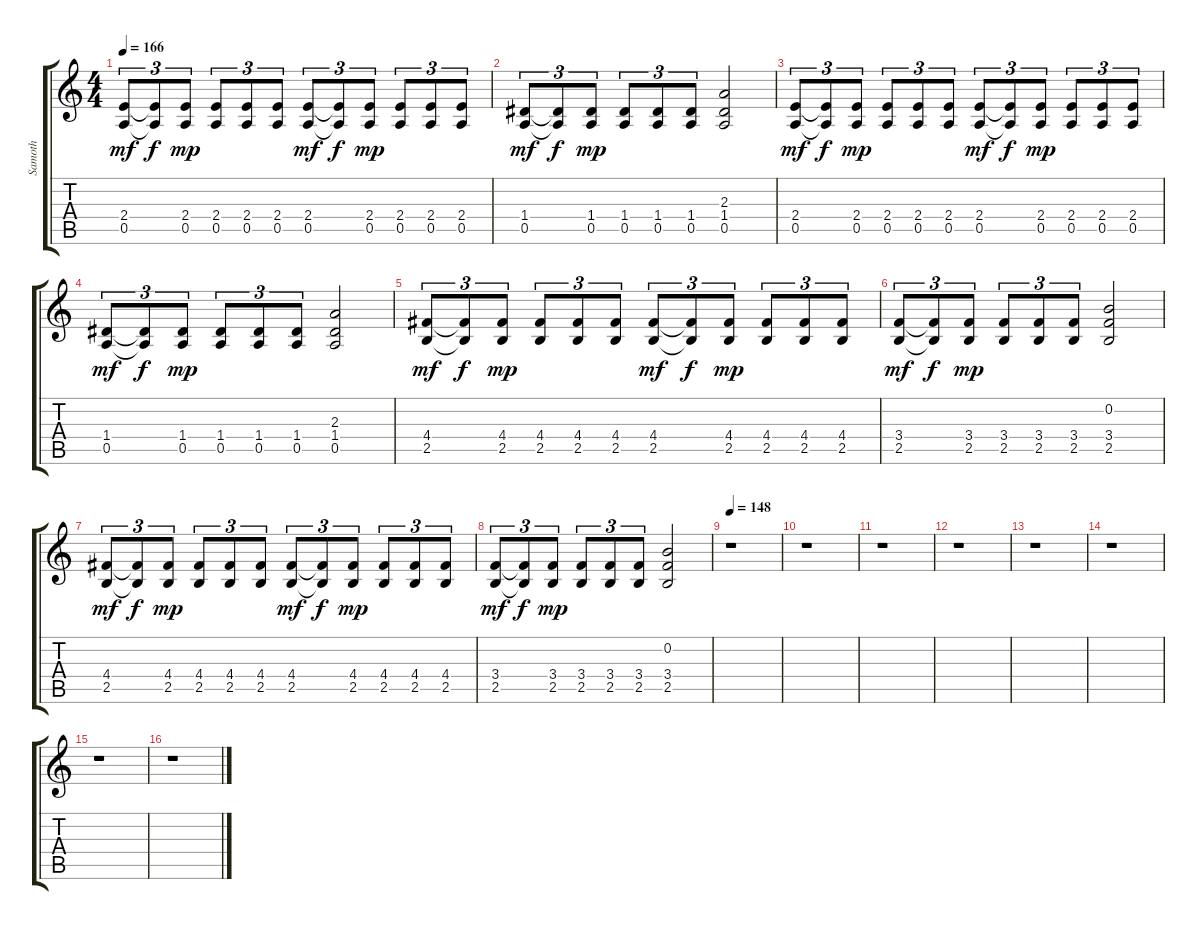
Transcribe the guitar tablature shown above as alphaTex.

\track ("Samoth" "Samoth") {instrument distortionguitar}
\staff {score tabs}
\tuning (E4 B3 G3 D3 A2 E2) {hide}
\ts (4 4)
\tempo 166
\clef g2
\ks c
(2.4 0.5).8{tu (3 2) dy mf} (2.4{t} 0.5{t}).8{tu (3 2) dy f} (2.4 0.5).8{tu (3 2) dy mp} (2.4 0.5).8{tu (3 2)} (2.4 0.5).8{tu (3 2)} (2.4 0.5).8{tu (3 2)} (2.4 0.5).8{tu (3 2) dy mf} (2.4{t} 0.5{t}).8{tu (3 2) dy f} (2.4 0.5).8{tu (3 2) dy mp} (2.4 0.5).8{tu (3 2)} (2.4 0.5).8{tu (3 2)} (2.4 0.5).8{tu (3 2)} |
(1.4 0.5).8{tu (3 2) dy mf} (1.4{t} 0.5{t}).8{tu (3 2) dy f} (1.4 0.5).8{tu (3 2) dy mp} (1.4 0.5).8{tu (3 2)} (1.4 0.5).8{tu (3 2)} (1.4 0.5).8{tu (3 2)} (2.3 1.4 0.5).2 |
(2.4 0.5).8{tu (3 2) dy mf} (2.4{t} 0.5{t}).8{tu (3 2) dy f} (2.4 0.5).8{tu (3 2) dy mp} (2.4 0.5).8{tu (3 2)} (2.4 0.5).8{tu (3 2)} (2.4 0.5).8{tu (3 2)} (2.4 0.5).8{tu (3 2) dy mf} (2.4{t} 0.5{t}).8{tu (3 2) dy f} (2.4 0.5).8{tu (3 2) dy mp} (2.4 0.5).8{tu (3 2)} (2.4 0.5).8{tu (3 2)} (2.4 0.5).8{tu (3 2)} |
(1.4 0.5).8{tu (3 2) dy mf} (1.4{t} 0.5{t}).8{tu (3 2) dy f} (1.4 0.5).8{tu (3 2) dy mp} (1.4 0.5).8{tu (3 2)} (1.4 0.5).8{tu (3 2)} (1.4 0.5).8{tu (3 2)} (2.3 1.4 0.5).2 |
(4.4 2.5).8{tu (3 2) dy mf} (4.4{t} 2.5{t}).8{tu (3 2) dy f} (4.4 2.5).8{tu (3 2) dy mp} (4.4 2.5).8{tu (3 2)} (4.4 2.5).8{tu (3 2)} (4.4 2.5).8{tu (3 2)} (4.4 2.5).8{tu (3 2) dy mf} (4.4{t} 2.5{t}).8{tu (3 2) dy f} (4.4 2.5).8{tu (3 2) dy mp} (4.4 2.5).8{tu (3 2)} (4.4 2.5).8{tu (3 2)} (4.4 2.5).8{tu (3 2)} |
(3.4 2.5).8{tu (3 2) dy mf} (3.4{t} 2.5{t}).8{tu (3 2) dy f} (3.4 2.5).8{tu (3 2) dy mp} (3.4 2.5).8{tu (3 2)} (3.4 2.5).8{tu (3 2)} (3.4 2.5).8{tu (3 2)} (0.2 3.4 2.5).2 |
(4.4 2.5).8{tu (3 2) dy mf} (4.4{t} 2.5{t}).8{tu (3 2) dy f} (4.4 2.5).8{tu (3 2) dy mp} (4.4 2.5).8{tu (3 2)} (4.4 2.5).8{tu (3 2)} (4.4 2.5).8{tu (3 2)} (4.4 2.5).8{tu (3 2) dy mf} (4.4{t} 2.5{t}).8{tu (3 2) dy f} (4.4 2.5).8{tu (3 2) dy mp} (4.4 2.5).8{tu (3 2)} (4.4 2.5).8{tu (3 2)} (4.4 2.5).8{tu (3 2)} |
(3.4 2.5).8{tu (3 2) dy mf} (3.4{t} 2.5{t}).8{tu (3 2) dy f} (3.4 2.5).8{tu (3 2) dy mp} (3.4 2.5).8{tu (3 2)} (3.4 2.5).8{tu (3 2)} (3.4 2.5).8{tu (3 2)} (0.2 3.4 2.5).2 |
\tempo 148
r.1 |
r.1 |
r.1 |
r.1 |
r.1 |
r.1 |
r.1 |
r.1
